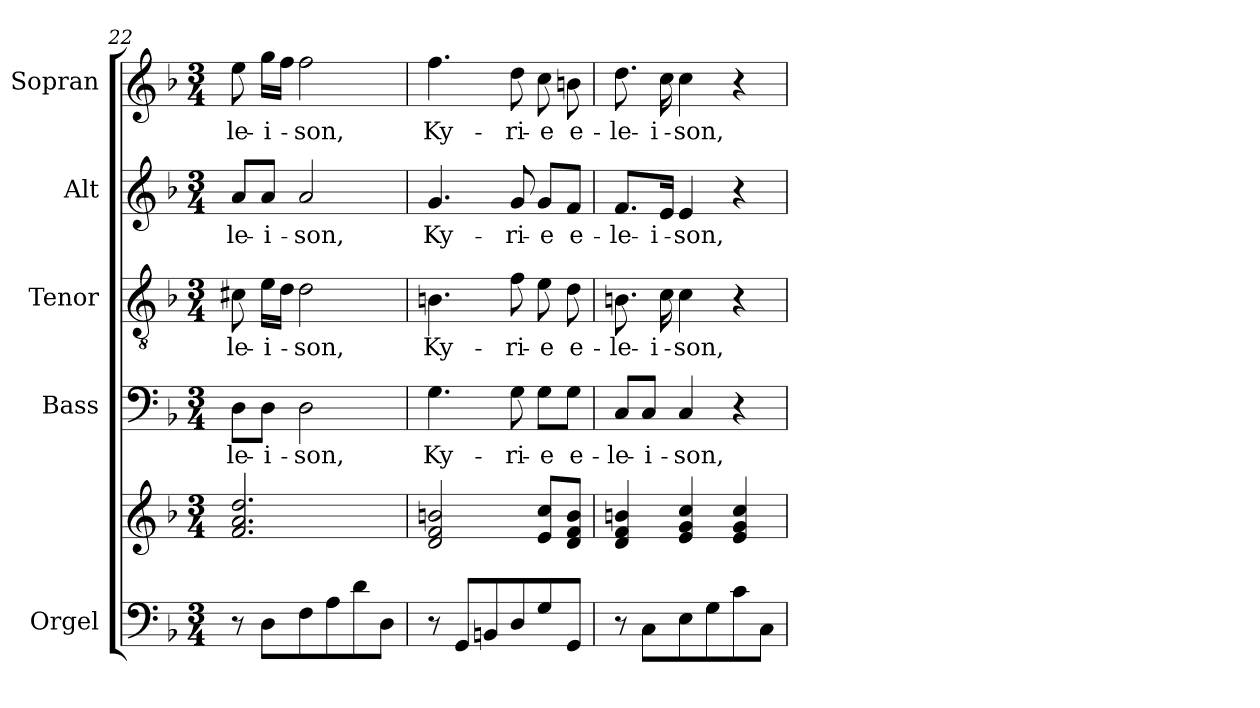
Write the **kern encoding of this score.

**kern	**kern	**kern	**text	**kern	**text	**kern	**text	**kern	**text
*part5	*part5	*part4	*part4	*part3	*part3	*part2	*part2	*part1	*part1
*staff6	*staff5	*staff4	*staff4	*staff3	*staff3	*staff2	*staff2	*staff1	*staff1
*I"Orgel	*	*I"Bass	*	*I"Tenor	*	*I"Alt	*	*I"Sopran	*
*I'Org.	*	*I'B.	*	*I'T.	*	*I'A.	*	*I'S.	*
*clefF4	*clefG2	*clefF4	*	*clefGv2	*	*clefG2	*	*clefG2	*
*k[b-]	*k[b-]	*k[b-]	*	*k[b-]	*	*k[b-]	*	*k[b-]	*
*F:	*F:	*F:	*	*F:	*	*F:	*	*F:	*
*M3/4	*M3/4	*M3/4	*	*M3/4	*	*M3/4	*	*M3/4	*
=22	=22	=22	=22	=22	=22	=22	=22	=22	=22
!	!	!	!LO:LY:b	!	!LO:LY:b	!	!LO:LY:b	!	!LO:LY:b
8r	2.f/ 2.a/ 2.dd/	8D\L	-le-	8c#X\	-le-	8a/L	-le-	8ee\	-le-
!	!	!	!LO:LY:b	!	!LO:LY:b	!	!LO:LY:b	!	!LO:LY:b
8D\L	.	8D\J	-i-	16e\LL	-i-	8a/J	-i-	16gg\LL	-i-
.	.	.	.	16d\JJ	.	.	.	16ff\JJ	.
!	!	!	!LO:LY:b	!	!LO:LY:b	!	!LO:LY:b	!	!LO:LY:b
8F\	.	2D\	-son,	2d\	-son,	2a/	-son,	2ff\	-son,
8A\	.	.	.	.	.	.	.	.	.
8d\	.	.	.	.	.	.	.	.	.
8D\J	.	.	.	.	.	.	.	.	.
=23	=23	=23	=23	=23	=23	=23	=23	=23	=23
!	!	!	!LO:LY:b	!	!LO:LY:b	!	!LO:LY:b	!	!LO:LY:b
8r	2d/ 2f/ 2bn/	4.G\	Ky-	4.Bn\	Ky-	4.g/	Ky-	4.ff\	Ky-
8GG/L	.	.	.	.	.	.	.	.	.
8BBn/	.	.	.	.	.	.	.	.	.
!	!	!	!LO:LY:b	!	!LO:LY:b	!	!LO:LY:b	!	!LO:LY:b
8D/	.	8G\	-ri-	8f\	-ri-	8g/	-ri-	8dd\	-ri-
!	!	!	!LO:LY:b	!	!LO:LY:b	!	!LO:LY:b	!	!LO:LY:b
8G/	8e/ 8cc/L	8G\L	-e	8e\	-e	8g/L	-e	8cc\	-e
!	!	!	!LO:LY:b	!	!LO:LY:b	!	!LO:LY:b	!	!LO:LY:b
8GG/J	8d/ 8f/ 8b/J	8G\J	e-	8d\	e-	8f/J	e-	8bn\	e-
=24	=24	=24	=24	=24	=24	=24	=24	=24	=24
!	!	!	!LO:LY:b	!	!LO:LY:b	!	!LO:LY:b	!	!LO:LY:b
8r	4d/ 4f/ 4bn/	8C/L	-le-	8.Bn\	-le-	8.f/L	-le-	8.dd\	-le-
!	!	!	!LO:LY:b	!	!	!	!	!	!
8C\L	.	8C/J	-i-	.	.	.	.	.	.
!	!	!	!	!	!LO:LY:b	!	!LO:LY:b	!	!LO:LY:b
.	.	.	.	16c\	-i-	16e/Jk	-i-	16cc\	-i-
!	!	!	!LO:LY:b	!	!LO:LY:b	!	!LO:LY:b	!	!LO:LY:b
8E\	4e/ 4g/ 4cc/	4C/	-son,	4c\	-son,	4e/	-son,	4cc\	-son,
8G\	.	.	.	.	.	.	.	.	.
8c\	4e/ 4g/ 4cc/	4r	.	4r	.	4r	.	4r	.
8C\J	.	.	.	.	.	.	.	.	.
=	=	=	=	=	=	=	=	=	=
*-	*-	*-	*-	*-	*-	*-	*-	*-	*-
